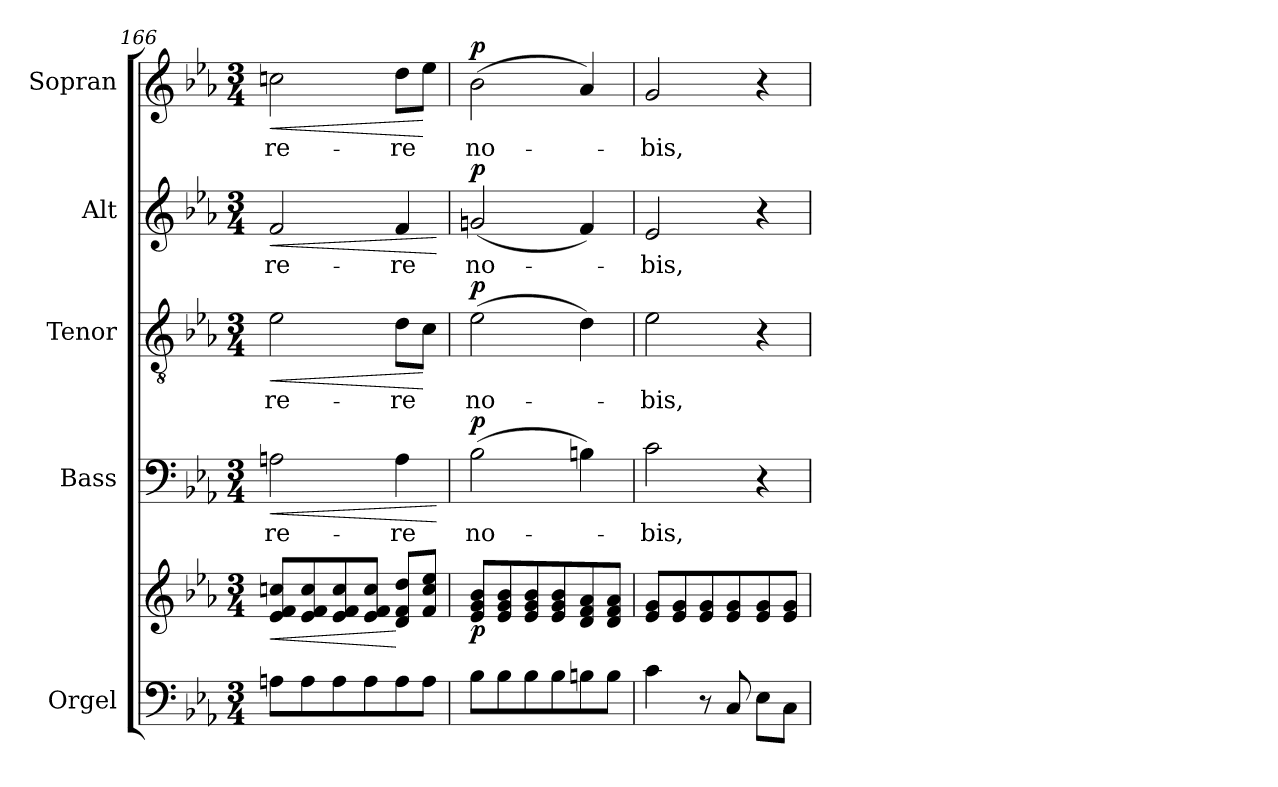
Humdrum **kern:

**kern	**kern	**dynam	**kern	**text	**dynam	**kern	**text	**dynam	**kern	**text	**dynam	**kern	**text	**dynam
*part5	*part5	*part5	*part4	*part4	*part4	*part3	*part3	*part3	*part2	*part2	*part2	*part1	*part1	*part1
*staff6	*staff5	*staff5/6	*staff4	*staff4	*staff4	*staff3	*staff3	*staff3	*staff2	*staff2	*staff2	*staff1	*staff1	*staff1
*I"Orgel	*	*	*I"Bass	*	*	*I"Tenor	*	*	*I"Alt	*	*	*I"Sopran	*	*
*I'Org.	*	*	*I'B.	*	*	*I'T.	*	*	*I'A.	*	*	*I'S.	*	*
*clefF4	*clefG2	*	*clefF4	*	*	*clefGv2	*	*	*clefG2	*	*	*clefG2	*	*
*k[b-e-a-]	*k[b-e-a-]	*	*k[b-e-a-]	*	*	*k[b-e-a-]	*	*	*k[b-e-a-]	*	*	*k[b-e-a-]	*	*
*E-:	*E-:	*	*E-:	*	*	*E-:	*	*	*E-:	*	*	*E-:	*	*
*M3/4	*M3/4	*	*M3/4	*	*	*M3/4	*	*	*M3/4	*	*	*M3/4	*	*
=166	=166	=166	=166	=166	=166	=166	=166	=166	=166	=166	=166	=166	=166	=166
!	!	!LO:HP:b	!	!LO:LY:b	!LO:HP:b	!	!LO:LY:b	!LO:HP:b	!	!LO:LY:b	!LO:HP:b	!	!LO:LY:b	!LO:HP:b
8An\L	8e-/ 8f/ 8ccn/L	<	2An\	-re-	<	2e-\	-re-	<	2f/	-re-	<	2ccn\	-re-	<
8A\	8e-/ 8f/ 8cc/	.	.	.	.	.	.	.	.	.	.	.	.	.
8A\	8e-/ 8f/ 8cc/	.	.	.	.	.	.	.	.	.	.	.	.	.
8A\	8e-/ 8f/ 8cc/J	.	.	.	.	.	.	.	.	.	.	.	.	.
!	!	!	!	!LO:LY:b	!	!	!LO:LY:b	!	!	!LO:LY:b	!	!	!LO:LY:b	!
8A\	8d/ 8f/ 8dd/L	[	4A\	-re	.	8d\L	-re	.	4f/	-re	.	8dd\L	-re	.
8A\J	8f/ 8cc/ 8ee-/J	.	.	.	.	8c\J	.	[	.	.	.	8ee-\J	.	[
.	.	.	.	.	[	.	.	.	.	.	[	.	.	.
!!LO:PB:g=z
=167	=167	=167	=167	=167	=167	=167	=167	=167	=167	=167	=167	=167	=167	=167
!	!	!LO:DY:b	!	!LO:LY:b	!LO:DY:a	!	!LO:LY:b	!LO:DY:a	!	!LO:LY:b	!LO:DY:a	!	!LO:LY:b	!LO:DY:a
8B-\L	8e-/ 8g/ 8b-/L	p	(>2B-\	no-	p	(>2e-\	no-	p	(<2gn/	no-	p	(>2b-\	no-	p
8B-\	8e-/ 8g/ 8b-/	.	.	.	.	.	.	.	.	.	.	.	.	.
8B-\	8e-/ 8g/ 8b-/	.	.	.	.	.	.	.	.	.	.	.	.	.
8B-\	8e-/ 8g/ 8b-/	.	.	.	.	.	.	.	.	.	.	.	.	.
8Bn\	8d/ 8f/ 8a-/	.	4Bn\)	.	.	4d\)	.	.	4f/)	.	.	4a-/)	.	.
8B\J	8d/ 8f/ 8a-/J	.	.	.	.	.	.	.	.	.	.	.	.	.
=168	=168	=168	=168	=168	=168	=168	=168	=168	=168	=168	=168	=168	=168	=168
!	!	!	!	!LO:LY:b	!	!	!LO:LY:b	!	!	!LO:LY:b	!	!	!LO:LY:b	!
4c\	8e-/ 8g/L	.	2c\	-bis,	.	2e-\	-bis,	.	2e-/	-bis,	.	2g/	-bis,	.
.	8e-/ 8g/	.	.	.	.	.	.	.	.	.	.	.	.	.
8r	8e-/ 8g/	.	.	.	.	.	.	.	.	.	.	.	.	.
8C/	8e-/ 8g/	.	.	.	.	.	.	.	.	.	.	.	.	.
8E-\L	8e-/ 8g/	.	4r	.	.	4r	.	.	4r	.	.	4r	.	.
8C\J	8e-/ 8g/J	.	.	.	.	.	.	.	.	.	.	.	.	.
=	=	=	=	=	=	=	=	=	=	=	=	=	=	=
*-	*-	*-	*-	*-	*-	*-	*-	*-	*-	*-	*-	*-	*-	*-
